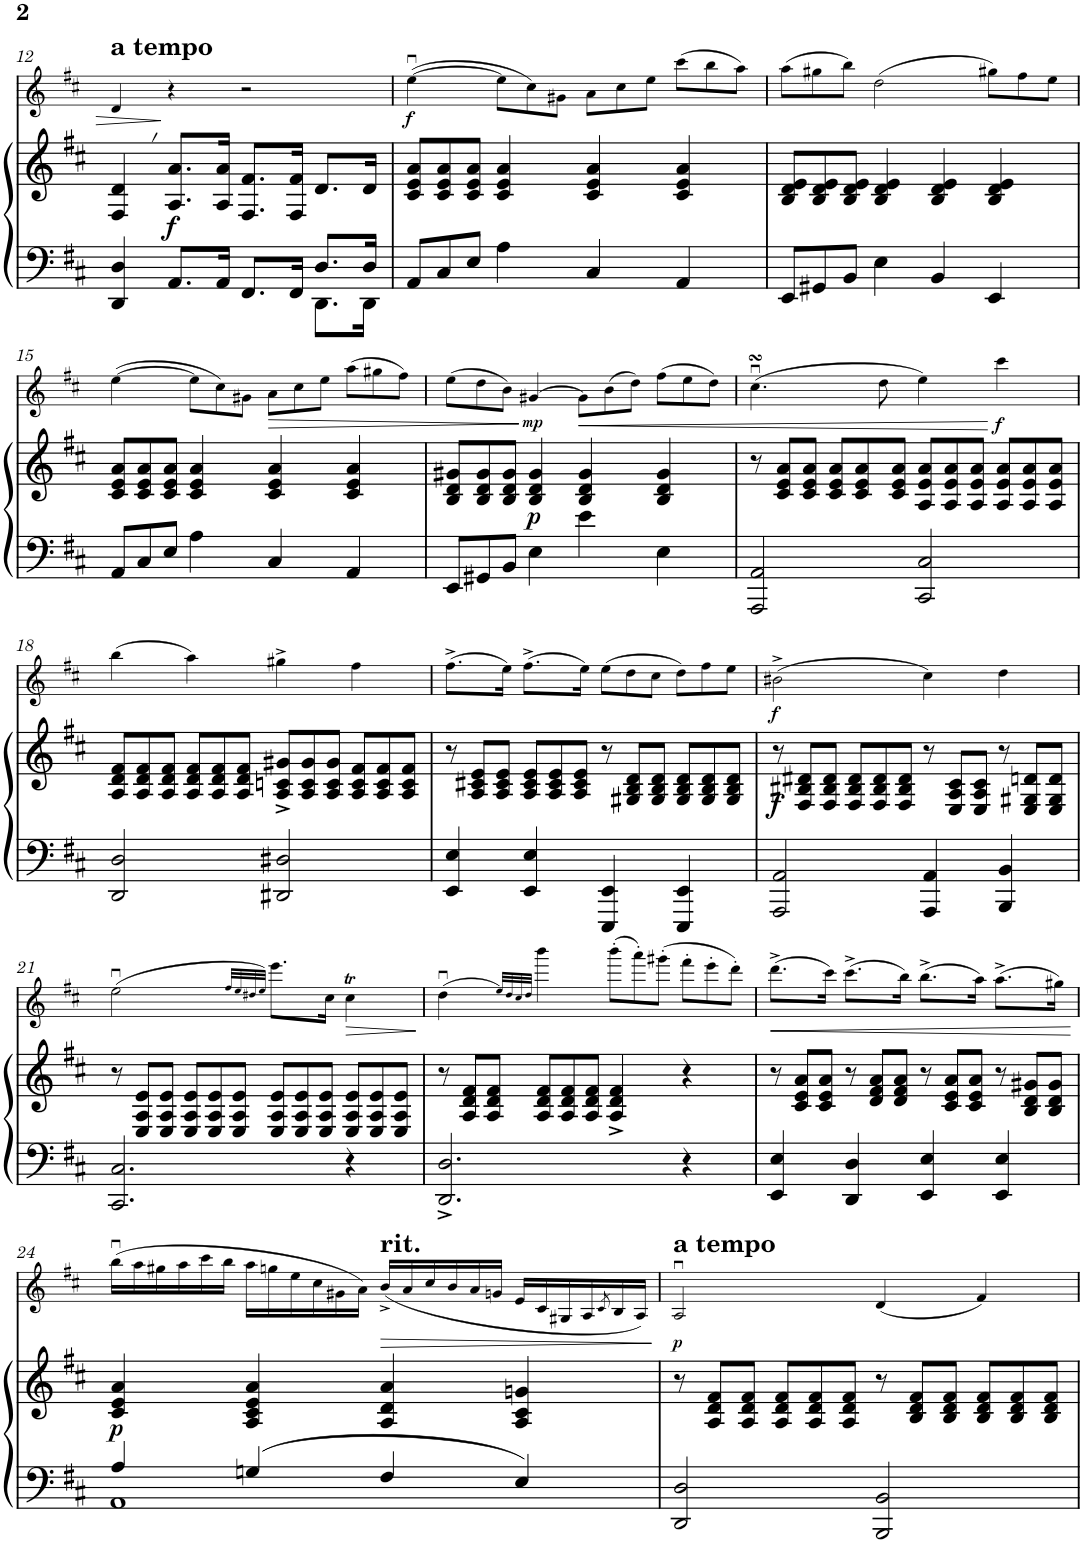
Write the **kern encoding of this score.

**kern	**kern	**dynam	**kern	**dynam
*part2	*part2	*part2	*part1	*part1
*staff3	*staff2	*staff2/3	*staff1	*staff1
*I"Klavier	*	*	*I"Violine	*
*	*	*	*I'Vln	*
!!LO:PB:g=z
*clefF4	*clefG2	*	*clefG2	*
*k[f#c#]	*k[f#c#]	*	*k[f#c#]	*
*M4/4	*M4/4	*	*M4/4	*
*met(c)	*met(c)	*	*met(c)	*
=12	=12	=12	=12	=12
*^	*	*	*	*
!	!	!	!	!LO:TX:a:B:t=a tempo	!
4DD/ 4D/	2.ryy	4F#/Z 4d/Z	.	4d/	.
!	!	!	!LO:DY:b	!	!
8.AA/L	.	8.A/ 8.a/L	f	4r	.
16AA/Jk	.	16A/ 16a/Jk	.	.	.
8.FF#/L	.	8.F#/ 8.f#/L	.	2r	.
16FF#/Jk	.	16F#/ 16f#/Jk	.	.	.
8.D/L	8.DD\L	8.d/L	.	.	.
16D/Jk	16DD\Jk	16d/Jk	.	.	.
*v	*v	*	*	*	*
=13	=13	=13	=13	=13
*Xtuplet	*Xtuplet	*	*	*
*^	*	*	*	*
!	!	!	!	!	!LO:DY:b
*v	*v	*	*	*	*
12AA/L	12c#/ 12e/ 12a/L	.	([4eeu\	f
12C#/	12c#/ 12e/ 12a/	.	.	.
12E/J	12c#/ 12e/ 12a/J	.	.	.
4A\	4c#/ 4e/ 4a/	.	12ee\L]	.
.	.	.	12cc#\)	.
.	.	.	12g#X\J	.
*	*	*	*Xbrackettup	*
4C#/	4c#/ 4e/ 4a/	.	12a\L	.
.	.	.	12cc#\	.
.	.	.	12ee\J	.
4AA/	4c#/ 4e/ 4a/	.	(12ccc#\L	.
.	.	.	12bb\	.
.	.	.	12aa\J)	.
=14	=14	=14	=14	=14
12EE/L	12B/ 12d/ 12e/L	.	(12aa\L	.
12GG#X/	12B/ 12d/ 12e/	.	12gg#X\	.
12BB/J	12B/ 12d/ 12e/J	.	12bb\J)	.
4E\	4B/ 4d/ 4e/	.	(2dd\	.
4BB/	4B/ 4d/ 4e/	.	.	.
4EE/	4B/ 4d/ 4e/	.	12gg#X\L)	.
.	.	.	12ff#\	.
.	.	.	12ee\J	.
!!LO:LB:g=z
=15	=15	=15	=15	=15
12AA/L	12c#/ 12e/ 12a/L	.	([4ee\	.
12C#/	12c#/ 12e/ 12a/	.	.	.
12E/J	12c#/ 12e/ 12a/J	.	.	.
4A\	4c#/ 4e/ 4a/	.	12ee\L]	.
.	.	.	12cc#\)	.
.	.	.	12g#X\J	.
!	!	!	!	!LO:HP:b
4C#/	4c#/ 4e/ 4a/	.	12a\L	>
.	.	.	12cc#\	.
.	.	.	12ee\J	.
4AA/	4c#/ 4e/ 4a/	.	(12aa\L	.
.	.	.	12gg#X\	.
.	.	.	12ff#\J)	.
=16	=16	=16	=16	=16
12EE/L	12B/ 12d/ 12g#X/L	.	(12ee\L	.
12GG#X/	12B/ 12d/ 12g#/	.	12dd\	.
12BB/J	12B/ 12d/ 12g#/J	.	12b\J)	.
!	!	!LO:DY:b	!	!LO:DY:n=1:b
4E\	4B/ 4d/ 4g#/	p	[4g#X/	] mp
!	!	!	!	!LO:HP:b
4e\	4B/ 4d/ 4g#/	.	12g#\L]	<
.	.	.	(12b\	.
.	.	.	12dd\J)	.
4E\	4B/ 4d/ 4g#/	.	(12ff#\L	.
.	.	.	12ee\	.
.	.	.	12dd\J)	.
=17	=17	=17	=17	=17
2AAA/ 2AA/	12r	.	(4.cc#sSsSu\	.
.	12c#/ 12e/ 12a/L	.	.	.
.	12c#/ 12e/ 12a/J	.	.	.
.	12c#/ 12e/ 12a/L	.	.	.
.	12c#/ 12e/ 12a/	.	.	.
.	.	.	8dd\	.
.	12c#/ 12e/ 12a/J	.	.	.
2CC#/ 2C#/	12A/ 12e/ 12a/L	.	4ee\)	.
.	12A/ 12e/ 12a/	.	.	.
.	12A/ 12e/ 12a/J	.	.	.
!	!	!	!	!LO:DY:n=1:b
.	12A/ 12e/ 12a/L	.	4ccc#\	[ f
.	12A/ 12e/ 12a/	.	.	.
.	12A/ 12e/ 12a/J	.	.	.
!!LO:LB:g=z
=18	=18	=18	=18	=18
2DD/ 2D/	12A/ 12d/ 12f#/L	.	(4bb\	.
.	12A/ 12d/ 12f#/	.	.	.
.	12A/ 12d/ 12f#/J	.	.	.
.	12A/ 12d/ 12f#/L	.	4aa\)	.
.	12A/ 12d/ 12f#/	.	.	.
.	12A/ 12d/ 12f#/J	.	.	.
2DD#X/ 2D#X/	12A/^ 12cn/^ 12g#X/^L	.	4gg#X^\	.
.	12A/ 12c/ 12g#/	.	.	.
.	12A/ 12c/ 12g#/J	.	.	.
.	12A/ 12c/ 12f#/L	.	4ff#\	.
.	12A/ 12c/ 12f#/	.	.	.
.	12A/ 12c/ 12f#/J	.	.	.
=19	=19	=19	=19	=19
4EE/ 4E/	12r	.	(8.ff#^\L	.
.	12A/ 12c#X/ 12e/L	.	.	.
.	12A/ 12c#/ 12e/J	.	.	.
.	.	.	16ee\Jk)	.
4EE/ 4E/	12A/ 12c#/ 12e/L	.	(8.ff#^\L	.
.	12A/ 12c#/ 12e/	.	.	.
.	12A/ 12c#/ 12e/J	.	.	.
.	.	.	16ee\Jk)	.
4EEE/ 4EE/	12r	.	(12ee\L	.
.	12G#X/ 12B/ 12d/L	.	12dd\	.
.	12G#/ 12B/ 12d/J	.	12cc#\J	.
4EEE/ 4EE/	12G#/ 12B/ 12d/L	.	12dd\L)	.
.	12G#/ 12B/ 12d/	.	12ff#\	.
.	12G#/ 12B/ 12d/J	.	12ee\J	.
=20	=20	=20	=20	=20
!	!	!LO:DY:b	!	!LO:DY:b
2AAA/ 2AA/	12r	f	(2b#X^\	f
.	12F#/ 12B#X/ 12d#X/L	.	.	.
.	12F#/ 12B#/ 12d#/J	.	.	.
.	12F#/ 12B#/ 12d#/L	.	.	.
.	12F#/ 12B#/ 12d#/	.	.	.
.	12F#/ 12B#/ 12d#/J	.	.	.
4AAA/ 4AA/	12r	.	4cc#\)	.
.	12E/ 12A/ 12c#/L	.	.	.
.	12E/ 12A/ 12c#/J	.	.	.
4BBB/ 4BB/	12r	.	4dd\	.
.	12E/ 12G#X/ 12dn/L	.	.	.
.	12E/ 12G#/ 12d/J	.	.	.
!!LO:LB:g=z
=21	=21	=21	=21	=21
2.CC#/ 2.C#/	12r	.	(2eeu\	.
.	12E/ 12A/ 12e/L	.	.	.
.	12E/ 12A/ 12e/J	.	.	.
.	12E/ 12A/ 12e/L	.	.	.
.	12E/ 12A/ 12e/	.	.	.
.	12E/ 12A/ 12e/J	.	.	.
.	.	.	32qff#/LLL	.
.	.	.	32qee/	.
.	.	.	32qdd#X/	.
.	.	.	32qee/JJJ)	.
.	12E/ 12A/ 12e/L	.	8.eee\L	.
.	12E/ 12A/ 12e/	.	.	.
.	12E/ 12A/ 12e/J	.	.	.
.	.	.	16cc#\Jk	.
!	!	!	!	!LO:HP:b
4r	12E/ 12A/ 12e/L	.	4cc#t\	>
.	12E/ 12A/ 12e/	.	.	.
.	12E/ 12A/ 12e/J	.	.	.
.	.	.	.	]
=22	=22	=22	=22	=22
2.DD/^ 2.D/^	12r	.	(4ddu\	.
.	12A/ 12d/ 12f#/L	.	.	.
.	12A/ 12d/ 12f#/J	.	.	.
.	.	.	32qee/LLL)	.
.	.	.	32qdd/	.
.	.	.	32qcc#/	.
.	.	.	32qdd/JJJ	.
.	12A/ 12d/ 12f#/L	.	4bbb\	.
.	12A/ 12d/ 12f#/	.	.	.
.	12A/ 12d/ 12f#/J	.	.	.
.	4A/^ 4d/^ 4f#/^	.	(12bbb'\L	.
.	.	.	12aaa'\)	.
.	.	.	(12ggg#X'\J	.
4r	4r	.	12fff#'\L	.
.	.	.	12eee'\	.
.	.	.	12ddd'\J)	.
=23	=23	=23	=23	=23
!	!	!	!	!LO:HP:b
4EE/ 4E/	12r	.	(8.ddd^\L	<
.	12c#/ 12e/ 12a/L	.	.	.
.	12c#/ 12e/ 12a/J	.	.	.
.	.	.	16ccc#\Jk)	.
4DD/ 4D/	12r	.	(8.ccc#^\L	.
.	12d/ 12f#/ 12a/L	.	.	.
.	12d/ 12f#/ 12a/J	.	.	.
.	.	.	16bb\Jk)	.
4EE/ 4E/	12r	.	(8.bb^\L	.
.	12c#/ 12e/ 12a/L	.	.	.
.	12c#/ 12e/ 12a/J	.	.	.
.	.	.	16aa\Jk)	.
4EE/ 4E/	12r	.	(8.aa^\L	.
.	12B/ 12d/ 12g#X/L	.	.	.
.	12B/ 12d/ 12g#/J	.	.	.
.	.	.	16gg#X\Jk)	.
.	.	.	.	[
!!LO:LB:g=z
=24	=24	=24	=24	=24
*^	*	*	*	*
!	!	!	!LO:DY:b	!	!
4A/	1AA	4c#/ 4e/ 4a/	p	(24bbu\LL	.
.	.	.	.	24aa\	.
.	.	.	.	24gg#X\	.
.	.	.	.	24aa\	.
.	.	.	.	24ccc#\	.
.	.	.	.	24bb\JJ	.
4Gn/	.	4A/ 4c#/ 4e/ 4a/	.	24aa\LL	.
.	.	.	.	24ggn\	.
.	.	.	.	24ee\	.
.	.	.	.	24cc#\	.
.	.	.	.	24g#X\	.
.	.	.	.	24a\JJ)	.
!	!	!	!	!LO:TX:a:t=rit.	!
4F#/	.	4A/ 4d/ 4a/	.	(24b^/LL	.
!	!	!	!	!	!LO:HP:b
.	.	.	.	24a/	>
.	.	.	.	24cc#/	.
.	.	.	.	24b/	.
.	.	.	.	24a/	.
.	.	.	.	24gn/JJ	.
4E/	.	4A/ 4c#/ 4gn/	.	24e/LL	.
.	.	.	.	24c#/	.
.	.	.	.	24G#X/	.
.	.	.	.	24A/	.
.	.	.	.	8qc#/	.
.	.	.	.	24B/	.
.	.	.	.	24A/JJ)	.
*v	*v	*	*	*	*
.	.	.	.	]
=25	=25	=25	=25	=25
!	!	!	!LO:TX:a:B:t=a tempo	!
!	!	!	!	!LO:DY:b
2DD/ 2D/	12r	.	2Au/	p
.	12A/ 12d/ 12f#/L	.	.	.
.	12A/ 12d/ 12f#/J	.	.	.
.	12A/ 12d/ 12f#/L	.	.	.
.	12A/ 12d/ 12f#/	.	.	.
.	12A/ 12d/ 12f#/J	.	.	.
2BBB/ 2BB/	12r	.	(4d/	.
.	12B/ 12d/ 12f#/L	.	.	.
.	12B/ 12d/ 12f#/J	.	.	.
.	12B/ 12d/ 12f#/L	.	4f#/)	.
.	12B/ 12d/ 12f#/	.	.	.
.	12B/ 12d/ 12f#/J	.	.	.
=	=	=	=	=
*-	*-	*-	*-	*-
